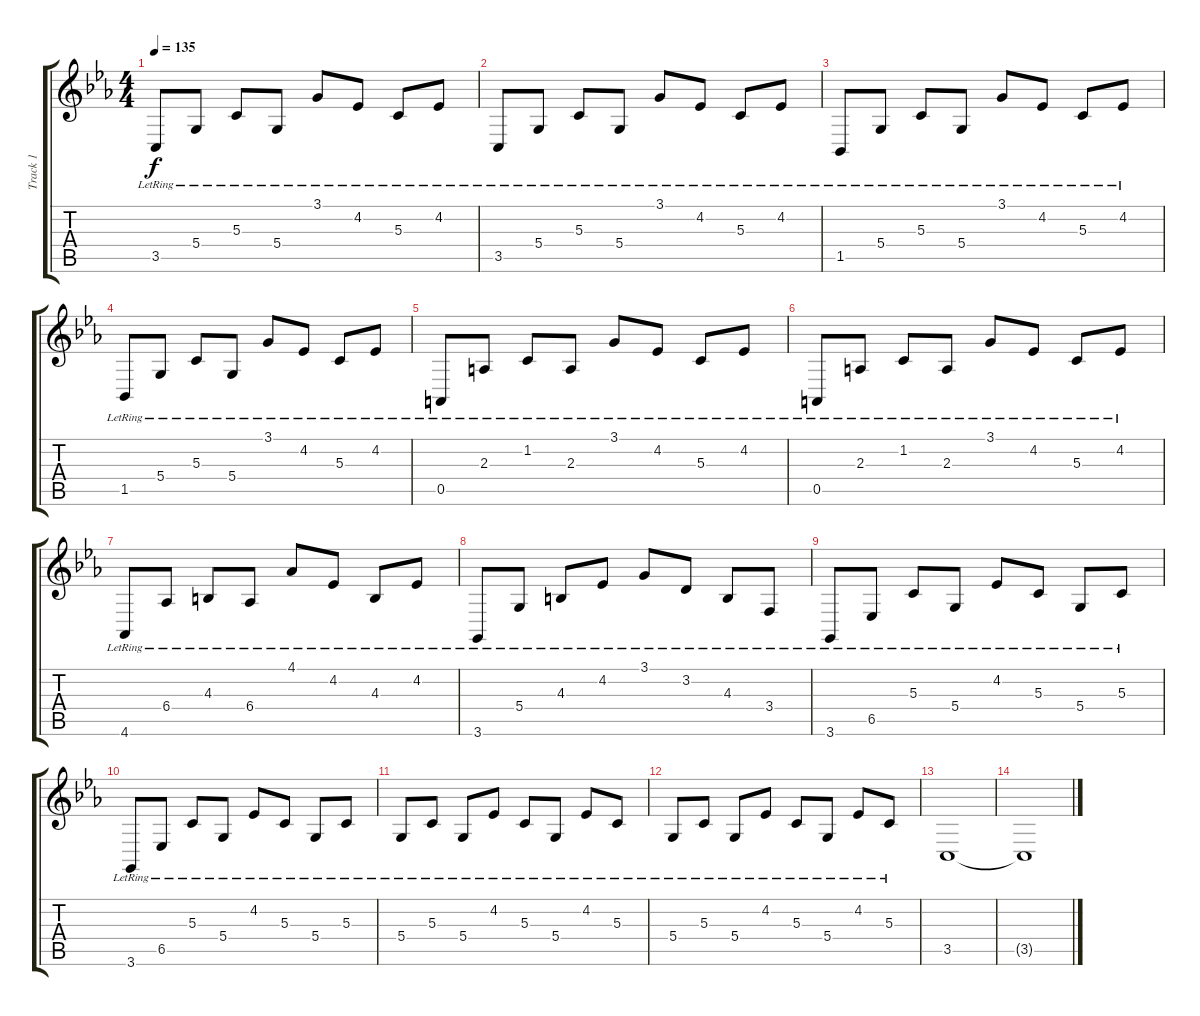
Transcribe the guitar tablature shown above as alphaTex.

\track ("Track 1" "Track 1") {instrument harpsichord}
\staff {score tabs}
\tuning (E4 B3 G3 D3 A2 E2) {hide}
\ts (4 4)
\tempo 135
\clef g2
\ks cminor
3.5{lr}.8{dy f} 5.4{lr}.8 5.3{lr}.8 5.4{lr}.8 3.1{lr}.8 4.2{lr}.8 5.3{lr}.8 4.2{lr}.8 |
3.5{lr}.8 5.4{lr}.8 5.3{lr}.8 5.4{lr}.8 3.1{lr}.8 4.2{lr}.8 5.3{lr}.8 4.2{lr}.8 |
1.5{lr}.8 5.4{lr}.8 5.3{lr}.8 5.4{lr}.8 3.1{lr}.8 4.2{lr}.8 5.3{lr}.8 4.2{lr}.8 |
1.5{lr}.8 5.4{lr}.8 5.3{lr}.8 5.4{lr}.8 3.1{lr}.8 4.2{lr}.8 5.3{lr}.8 4.2{lr}.8 |
0.5{lr}.8 2.3{lr}.8 1.2{lr}.8 2.3{lr}.8 3.1{lr}.8 4.2{lr}.8 5.3{lr}.8 4.2{lr}.8 |
0.5{lr}.8 2.3{lr}.8 1.2{lr}.8 2.3{lr}.8 3.1{lr}.8 4.2{lr}.8 5.3{lr}.8 4.2{lr}.8 |
4.6{lr}.8 6.4{lr}.8 4.3{lr}.8 6.4{lr}.8 4.1{lr}.8 4.2{lr}.8 4.3{lr}.8 4.2{lr}.8 |
3.6{lr}.8 5.4{lr}.8 4.3{lr}.8 4.2{lr}.8 3.1{lr}.8 3.2{lr}.8 4.3{lr}.8 3.4{lr}.8 |
3.6{lr}.8 6.5{lr}.8 5.3{lr}.8 5.4{lr}.8 4.2{lr}.8 5.3{lr}.8 5.4{lr}.8 5.3{lr}.8 |
3.6{lr}.8 6.5{lr}.8 5.3{lr}.8 5.4{lr}.8 4.2{lr}.8 5.3{lr}.8 5.4{lr}.8 5.3{lr}.8 |
5.4{lr}.8 5.3{lr}.8 5.4{lr}.8 4.2{lr}.8 5.3{lr}.8 5.4{lr}.8 4.2{lr}.8 5.3{lr}.8 |
5.4{lr}.8 5.3{lr}.8 5.4{lr}.8 4.2{lr}.8 5.3{lr}.8 5.4{lr}.8 4.2{lr}.8 5.3{lr}.8 |
3.5.1 |
3.5{t}.1
